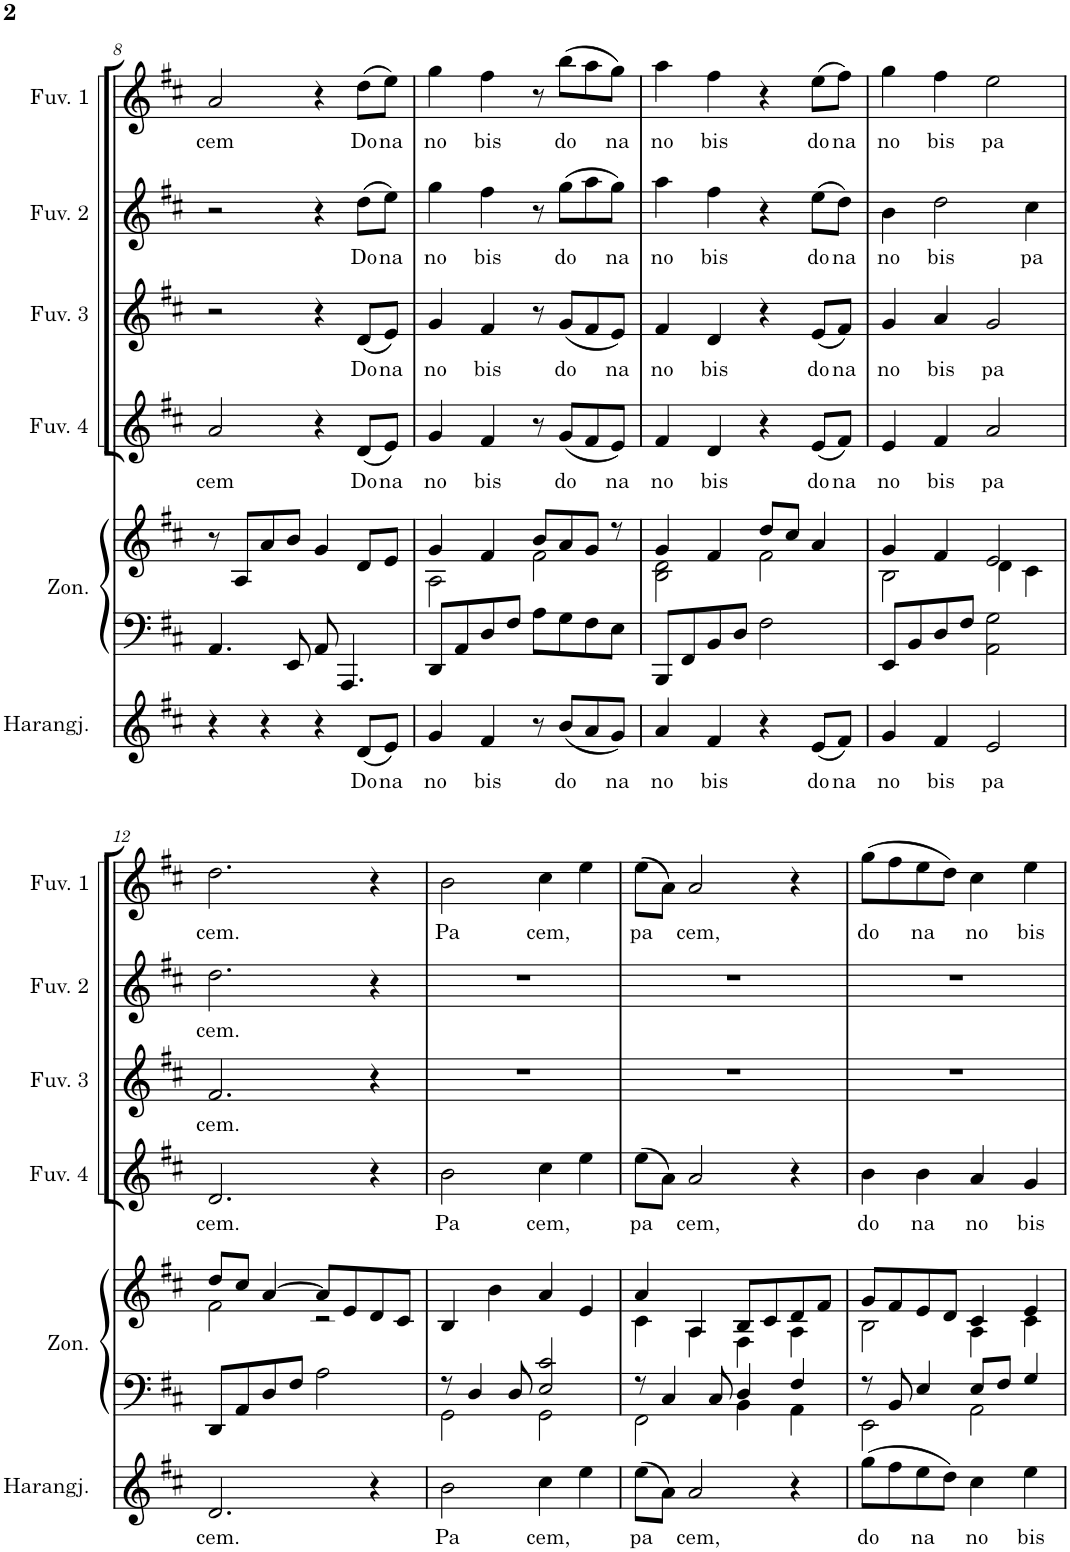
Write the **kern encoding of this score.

**kern	**text	**kern	**kern	**kern	**text	**kern	**text	**kern	**text	**kern	**text
*part6	*part6	*part5	*part5	*part4	*part4	*part3	*part3	*part2	*part2	*part1	*part1
*staff7	*staff7	*staff6	*staff5	*staff4	*staff4	*staff3	*staff3	*staff2	*staff2	*staff1	*staff1
*I"Harangjáték	*	*I"Zongora	*	*I"Fuvola 4	*	*I"Fuvola 3	*	*I"Fuvola 2	*	*I"Fuvola 1	*
*I'Harangj.	*	*I'Zon.	*	*I'Fuv. 4	*	*I'Fuv. 3	*	*I'Fuv. 2	*	*I'Fuv. 1	*
!!LO:PB:g=z
*clefG2	*	*clefF4	*clefG2	*clefG2	*	*clefG2	*	*clefG2	*	*clefG2	*
*Trd-14c-24	*	*	*	*	*	*	*	*	*	*	*
*k[f#c#]	*	*k[f#c#]	*k[f#c#]	*k[f#c#]	*	*k[f#c#]	*	*k[f#c#]	*	*k[f#c#]	*
*M4/4	*	*M4/4	*M4/4	*M4/4	*	*M4/4	*	*M4/4	*	*M4/4	*
=8	=8	=8	=8	=8	=8	=8	=8	=8	=8	=8	=8
!	!	!	!	!	!LO:LY:b	!	!	!	!	!	!LO:LY:b
4r	.	4.AA/	8r	2a/	cem	2r	.	2r	.	2a/	cem
.	.	.	8A/L	.	.	.	.	.	.	.	.
4r	.	.	8a/	.	.	.	.	.	.	.	.
.	.	8EE/	8b/J	.	.	.	.	.	.	.	.
4r	.	8AA/	4g/	4r	.	4r	.	4r	.	4r	.
.	.	4.AAA/	.	.	.	.	.	.	.	.	.
!	!LO:LY:b	!	!	!	!LO:LY:b	!	!LO:LY:b	!	!LO:LY:b	!	!LO:LY:b
(8d/L	Do	.	8d/L	(8d/L	Do	(8d/L	Do	(8dd\L	Do	(8dd\L	Do
!	!LO:LY:b	!	!	!	!LO:LY:b	!	!LO:LY:b	!	!LO:LY:b	!	!LO:LY:b
8e/J)	na	.	8e/J	8e/J)	na	8e/J)	na	8ee\J)	na	8ee\J)	na
=9	=9	=9	=9	=9	=9	=9	=9	=9	=9	=9	=9
!	!LO:LY:b	!	!	!	!LO:LY:b	!	!LO:LY:b	!	!LO:LY:b	!	!LO:LY:b
*	*	*	*^	*	*	*	*	*	*	*	*
4g/	no	8DD/L	4g/	2A\	4g/	no	4g/	no	4gg\	no	4gg\	no
.	.	8AA/	.	.	.	.	.	.	.	.	.	.
!	!LO:LY:b	!	!	!	!	!LO:LY:b	!	!LO:LY:b	!	!LO:LY:b	!	!LO:LY:b
4f#/	bis	8D/	4f#/	.	4f#/	bis	4f#/	bis	4ff#\	bis	4ff#\	bis
.	.	8F#/J	.	.	.	.	.	.	.	.	.	.
8r	.	8A\L	8b/L	2f#\	8r	.	8r	.	8r	.	8r	.
!	!LO:LY:b	!	!	!	!	!LO:LY:b	!	!LO:LY:b	!	!LO:LY:b	!	!LO:LY:b
(8b/L	do	8G\	8a/	.	(8g/L	do	(8g/L	do	(8gg\L	do	(8bb\L	do
8a/	.	8F#\	8g/J	.	8f#/	.	8f#/	.	8aa\	.	8aa\	.
!	!LO:LY:b	!	!	!	!	!LO:LY:b	!	!LO:LY:b	!	!LO:LY:b	!	!LO:LY:b
8g/J)	na	8E\J	8r	.	8e/J)	na	8e/J)	na	8gg\J)	na	8gg\J)	na
=10	=10	=10	=10	=10	=10	=10	=10	=10	=10	=10	=10	=10
!	!LO:LY:b	!	!	!	!	!LO:LY:b	!	!LO:LY:b	!	!LO:LY:b	!	!LO:LY:b
4a/	no	8BBB/L	4g/	2B\ 2d\	4f#/	no	4f#/	no	4aa\	no	4aa\	no
.	.	8FF#/	.	.	.	.	.	.	.	.	.	.
!	!LO:LY:b	!	!	!	!	!LO:LY:b	!	!LO:LY:b	!	!LO:LY:b	!	!LO:LY:b
4f#/	bis	8BB/	4f#/	.	4d/	bis	4d/	bis	4ff#\	bis	4ff#\	bis
.	.	8D/J	.	.	.	.	.	.	.	.	.	.
4r	.	2F#\	8dd/L	2f#\	4r	.	4r	.	4r	.	4r	.
.	.	.	8cc#/J	.	.	.	.	.	.	.	.	.
!	!LO:LY:b	!	!	!	!	!LO:LY:b	!	!LO:LY:b	!	!LO:LY:b	!	!LO:LY:b
(8e/L	do	.	4a/	.	(8e/L	do	(8e/L	do	(8ee\L	do	(8ee\L	do
!	!LO:LY:b	!	!	!	!	!LO:LY:b	!	!LO:LY:b	!	!LO:LY:b	!	!LO:LY:b
8f#/J)	na	.	.	.	8f#/J)	na	8f#/J)	na	8dd\J)	na	8ff#\J)	na
=11	=11	=11	=11	=11	=11	=11	=11	=11	=11	=11	=11	=11
!	!LO:LY:b	!	!	!	!	!LO:LY:b	!	!LO:LY:b	!	!LO:LY:b	!	!LO:LY:b
4g/	no	8EE/L	4g/	2B\	4e/	no	4g/	no	4b\	no	4gg\	no
.	.	8BB/	.	.	.	.	.	.	.	.	.	.
!	!LO:LY:b	!	!	!	!	!LO:LY:b	!	!LO:LY:b	!	!LO:LY:b	!	!LO:LY:b
4f#/	bis	8D/	4f#/	.	4f#/	bis	4a/	bis	2dd\	bis	4ff#\	bis
.	.	8F#/J	.	.	.	.	.	.	.	.	.	.
!	!LO:LY:b	!	!	!	!	!LO:LY:b	!	!LO:LY:b	!	!	!	!LO:LY:b
2e/	pa	2AA\ 2G\	2e/	4d\	2a/	pa	2g/	pa	.	.	2ee\	pa
!	!	!	!	!	!	!	!	!	!	!LO:LY:b	!	!
.	.	.	.	4c#\	.	.	.	.	4cc#\	pa	.	.
!!LO:LB:g=z
=12	=12	=12	=12	=12	=12	=12	=12	=12	=12	=12	=12	=12
!	!LO:LY:b	!	!	!	!	!LO:LY:b	!	!LO:LY:b	!	!LO:LY:b	!	!LO:LY:b
2.d/	cem.	8DD/L	8dd/L	2f#\	2.d/	cem.	2.f#/	cem.	2.dd\	cem.	2.dd\	cem.
.	.	8AA/	8cc#/J	.	.	.	.	.	.	.	.	.
.	.	8D/	[4a/	.	.	.	.	.	.	.	.	.
.	.	8F#/J	.	.	.	.	.	.	.	.	.	.
.	.	2A\	8a/L]	2r	.	.	.	.	.	.	.	.
.	.	.	8e/	.	.	.	.	.	.	.	.	.
4r	.	.	8d/	.	4r	.	4r	.	4r	.	4r	.
.	.	.	8c#/J	.	.	.	.	.	.	.	.	.
*	*	*	*v	*v	*	*	*	*	*	*	*	*
=13	=13	=13	=13	=13	=13	=13	=13	=13	=13	=13	=13
!	!LO:LY:b	!	!	!	!LO:LY:b	!	!	!	!	!	!LO:LY:b
*	*	*^	*	*	*	*	*	*	*	*	*
2b\	Pa	8r	2GG\	4B/	2b\	Pa	1r	.	1r	.	2b\	Pa
.	.	4D/	.	.	.	.	.	.	.	.	.	.
.	.	.	.	4b\	.	.	.	.	.	.	.	.
.	.	8D/	.	.	.	.	.	.	.	.	.	.
!	!LO:LY:b	!	!	!	!	!LO:LY:b	!	!	!	!	!	!LO:LY:b
4cc#\	cem,	2E/ 2c#/	2GG\	4a/	4cc#\	cem,	.	.	.	.	4cc#\	cem,
4ee\	.	.	.	4e/	4ee\	.	.	.	.	.	4ee\	.
=14	=14	=14	=14	=14	=14	=14	=14	=14	=14	=14	=14	=14
!	!LO:LY:b	!	!	!	!	!LO:LY:b	!	!	!	!	!	!LO:LY:b
*	*	*	*	*^	*	*	*	*	*	*	*	*
(8ee\L	pa	8r	2FF#\	4a/	4c#\	(8ee\L	pa	1r	.	1r	.	(8ee\L	pa
8a\J)	.	4C#/	.	.	.	8a\J)	.	.	.	.	.	8a\J)	.
!	!LO:LY:b	!	!	!	!	!	!LO:LY:b	!	!	!	!	!	!LO:LY:b
2a/	cem,	.	.	4A/	4A\	2a/	cem,	.	.	.	.	2a/	cem,
.	.	8C#/	.	.	.	.	.	.	.	.	.	.	.
.	.	4D/	4BB\	8B/L	4F#\	.	.	.	.	.	.	.	.
.	.	.	.	8c#/	.	.	.	.	.	.	.	.	.
4r	.	4F#/	4AA\	8d/	4A\	4r	.	.	.	.	.	4r	.
.	.	.	.	8f#/J	.	.	.	.	.	.	.	.	.
=15	=15	=15	=15	=15	=15	=15	=15	=15	=15	=15	=15	=15	=15
!	!LO:LY:b	!	!	!	!	!	!LO:LY:b	!	!	!	!	!	!LO:LY:b
(8gg\L	do	8r	2EE\	8g/L	2B\	4b\	do	1r	.	1r	.	(8gg\L	do
8ff#\	.	8BB/	.	8f#/	.	.	.	.	.	.	.	8ff#\	.
!	!LO:LY:b	!	!	!	!	!	!LO:LY:b	!	!	!	!	!	!LO:LY:b
8ee\	na	4E/	.	8e/	.	4b\	na	.	.	.	.	8ee\	na
8dd\J)	.	.	.	8d/J	.	.	.	.	.	.	.	8dd\J)	.
!	!LO:LY:b	!	!	!	!	!	!LO:LY:b	!	!	!	!	!	!LO:LY:b
4cc#\	no	8E/L	2AA\	4c#/	4A\	4a/	no	.	.	.	.	4cc#\	no
.	.	8F#/J	.	.	.	.	.	.	.	.	.	.	.
!	!LO:LY:b	!	!	!	!	!	!LO:LY:b	!	!	!	!	!	!LO:LY:b
4ee\	bis	4G/	.	4e/	4c#\	4g/	bis	.	.	.	.	4ee\	bis
*	*	*v	*v	*	*	*	*	*	*	*	*	*	*
*	*	*	*v	*v	*	*	*	*	*	*	*	*
=	=	=	=	=	=	=	=	=	=	=	=
*-	*-	*-	*-	*-	*-	*-	*-	*-	*-	*-	*-
